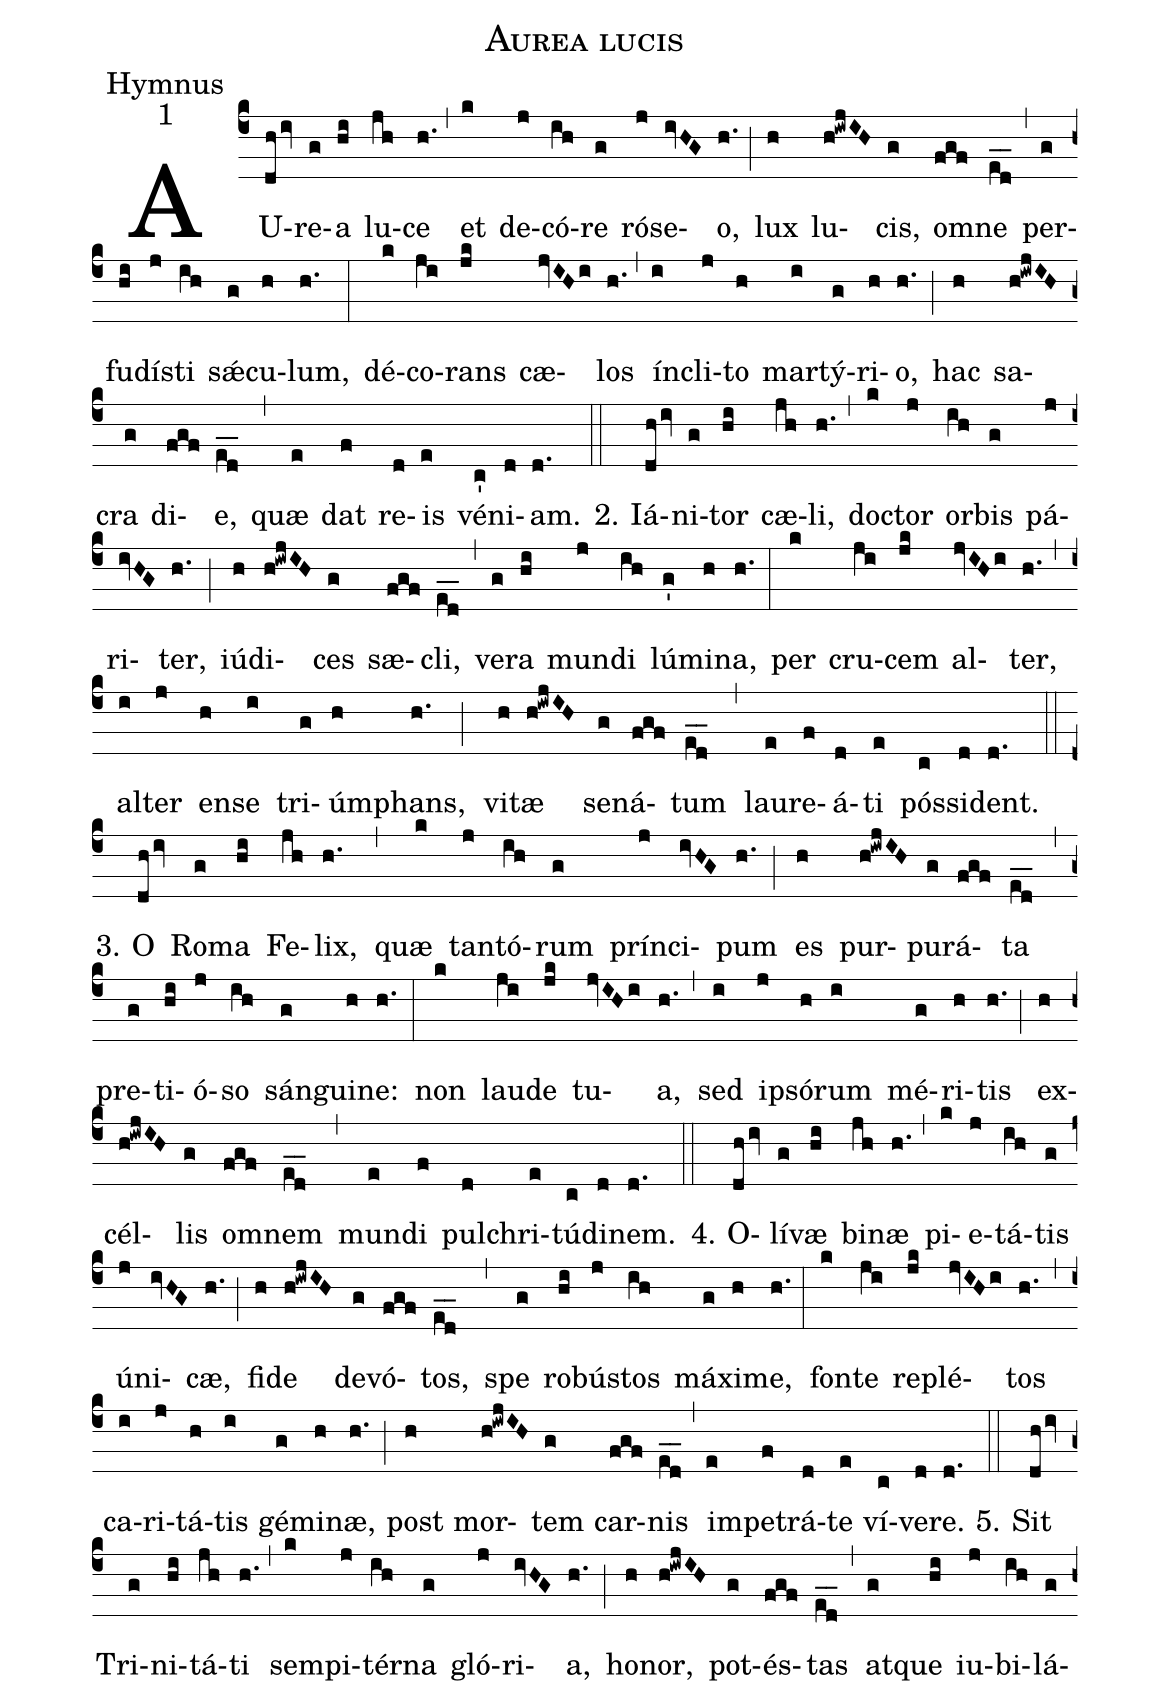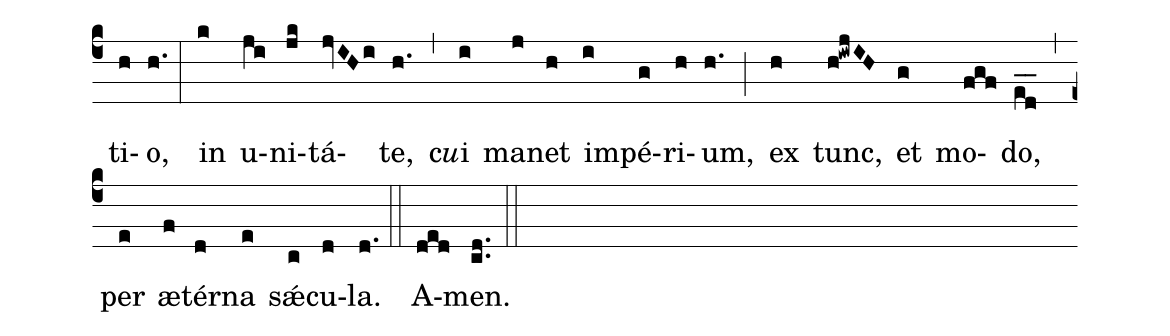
name:Aurea lucis;
office-part:Hymnus;
mode:1;
%%
(c4)AU(dh/iv)re(g)a(hi) lu(jh)ce(h.) (,) et(k) de(j)có(ih)re(g) ró(j)se(ivHG)o,(h.) (;)
lux(h) lu(h!iwjIH)cis,(g) om(fgf)ne(e_d_) (,) per(g)fu(hi)dís(j)ti(ih) sǽ(g)cu(h)lum,(h.) (:)
dé(k)co(ji)rans(jk) cæ(jvIHi)los(h.) (,) ín(i)cli(j)to(h) mar(i)tý(g)ri(h)o,(h.) (;)
hac(h) sa(h!iwjIH)cra(g) di(fgf)e,(e_d_) (,) quæ(e) dat(f) re(d)is(e) vé(c')ni(d)am.(d.) (::)
2. Iá(dh/iv)ni(g)tor(hi) cæ(jh)li,(h.) (,) doc(k)tor(j) or(ih)bis(g) pá(j)ri(ivHG)ter,(h.) (;)
iú(h)di(h!iwjIH)ces(g) sæ(fgf)cli,(e_d_) (,) ve(g)ra(hi) mun(j)di(ih) lú(g')mi(h)na,(h.) (:)
per(k) cru(ji)cem(jk) al(jvIHi)ter,(h.) (,) al(i)ter(j) en(h)se(i) tri(g)úm(h)phans,(h.) (;)
vi(h)tæ(h!iwjIH) se(g)ná(fgf)tum(e_d_) (,) lau(e)re(f)á(d)ti(e) pós(c)si(d)dent.(d.) (::)

3. O(dh/iv) Ro(g)ma(hi) Fe(jh)lix,(h.) (,) quæ(k) tan(j)tó(ih)rum(g) prín(j)ci(ivHG)pum(h.) (;)
es(h) pur(h!iwjIH)pu(g)rá(fgf)ta(e_d_) (,) pre(g)ti(hi)ó(j)so(ih) sán(g)gui(h)ne:(h.) (:)
non(k) lau(ji)de(jk) tu(jvIHi)a,(h.) (,) sed(i) ip(j)só(h)rum(i) mé(g)ri(h)tis(h.) (;)
ex(h)cél(h!iwjIH)lis(g) om(fgf)nem(e_d_) (,) mun(e)di(f) pul(d)chri(e)tú(c)di(d)nem.(d.) (::)

4. O(dh/iv)lí(g)væ(hi) bi(jh)næ(h.) (,) pi(k)e(j)tá(ih)tis(g) ú(j)ni(ivHG)cæ,(h.) (;)
fi(h)de(h!iwjIH) de(g)vó(fgf)tos,(e_d_) (,) spe(g) ro(hi)bú(j)stos(ih) má(g)xi(h)me,(h.) (:)
fon(k)te(ji) re(jk)plé(jvIHi)tos(h.) (,) ca(i)ri(j)tá(h)tis(i) gé(g)mi(h)næ,(h.) (;)
post(h) mor(h!iwjIH)tem(g) car(fgf)nis(e_d_) (,) im(e)pe(f)trá(d)te(e) ví(c)ve(d)re.(d.) (::)

5. Sit(dh/iv) Tri(g)ni(hi)tá(jh)ti(h.) (,) sem(k)pi(j)tér(ih)na(g) gló(j)ri(ivHG)a,(h.) (;)
ho(h)nor,(h!iwjIH) pot(g)és(fgf)tas(e_d_) (,) at(g)que(hi) iu(j)bi(ih)lá(g)ti(h)o,(h.) (:)
in(k) u(ji)ni(jk)tá(jvIHi)te,(h.) (,) c<i>u</i>i(i) ma(j)net(h) im(i)pé(g)ri(h)um,(h.) (;)
ex(h) tunc,(h!iwjIH) et(g) mo(fgf)do,(e_d_) (,) per(e) æ(f)tér(d)na(e) sǽ(c)cu(d)la.(d.) (::)
A(ded)men.(cd..) (::)
